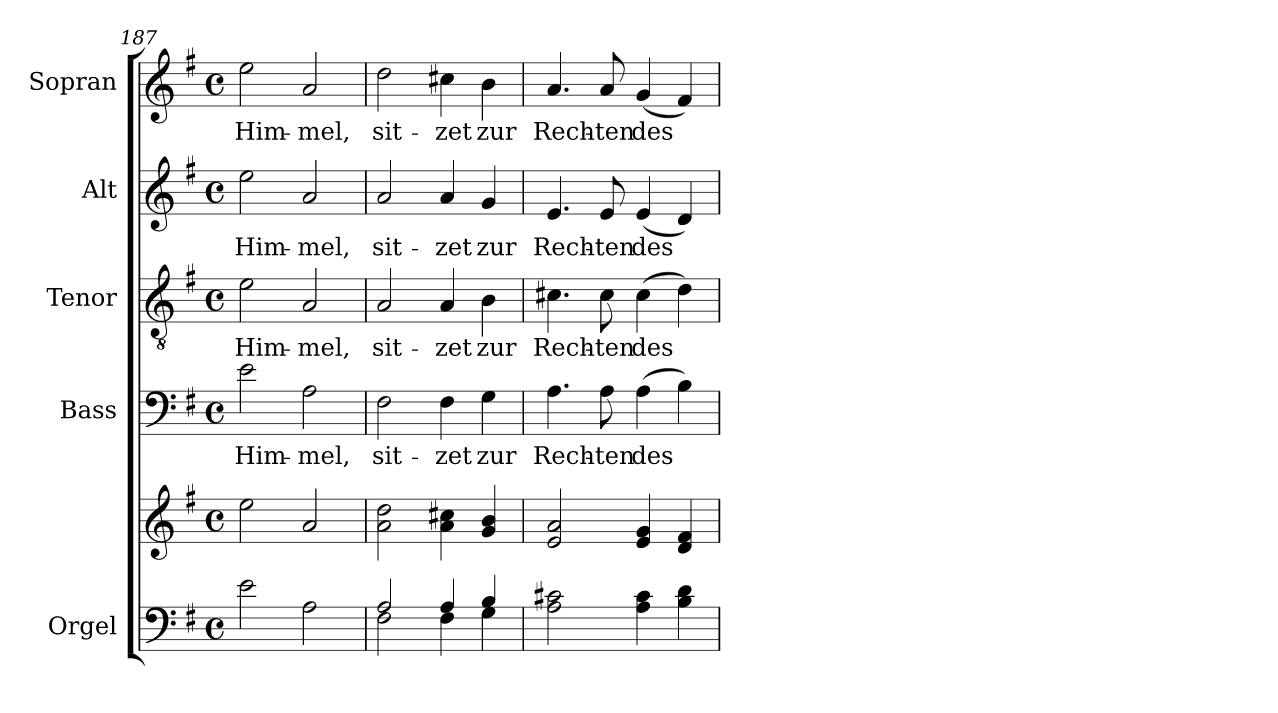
**kern	**kern	**kern	**text	**kern	**text	**kern	**text	**kern	**text
*part5	*part5	*part4	*part4	*part3	*part3	*part2	*part2	*part1	*part1
*staff6	*staff5	*staff4	*staff4	*staff3	*staff3	*staff2	*staff2	*staff1	*staff1
*I"Orgel	*	*I"Bass	*	*I"Tenor	*	*I"Alt	*	*I"Sopran	*
*I'Org.	*	*I'B.	*	*I'T.	*	*I'A.	*	*I'S.	*
*clefF4	*clefG2	*clefF4	*	*clefGv2	*	*clefG2	*	*clefG2	*
*k[f#]	*k[f#]	*k[f#]	*	*k[f#]	*	*k[f#]	*	*k[f#]	*
*G:	*G:	*G:	*	*G:	*	*G:	*	*G:	*
*M4/4	*M4/4	*M4/4	*	*M4/4	*	*M4/4	*	*M4/4	*
*met(c)	*met(c)	*met(c)	*	*met(c)	*	*met(c)	*	*met(c)	*
=187	=187	=187	=187	=187	=187	=187	=187	=187	=187
2e\	2ee\	2e\	Him-	2e\	Him-	2ee\	Him-	2ee\	Him-
2A\	2a/	2A\	-mel,	2A/	-mel,	2a/	-mel,	2a/	-mel,
=188	=188	=188	=188	=188	=188	=188	=188	=188	=188
*^	*	*	*	*	*	*	*	*	*
2A/	2F#\	2a\ 2dd\	2F#\	sit-	2A/	sit-	2a/	sit-	2dd\	sit-
4A/	4F#\	4a\ 4cc#X\	4F#\	-zet	4A/	-zet	4a/	-zet	4cc#X\	-zet
4B/	4G\	4g/ 4b/	4G\	zur	4B\	zur	4g/	zur	4b\	zur
*v	*v	*	*	*	*	*	*	*	*	*
=189	=189	=189	=189	=189	=189	=189	=189	=189	=189
2A\ 2c#X\	2e/ 2a/	4.A\	Rech-	4.c#X\	Rech-	4.e/	Rech-	4.a/	Rech-
.	.	8A\	-ten	8c#\	-ten	8e/	-ten	8a/	-ten
4A\ 4c#\	4e/ 4g/	(4A\	des	(4c#\	des	(4e/	des	(4g/	des
4B\ 4d\	4d/ 4f#/	4B\)	.	4d\)	.	4d/)	.	4f#/)	.
=	=	=	=	=	=	=	=	=	=
*-	*-	*-	*-	*-	*-	*-	*-	*-	*-
